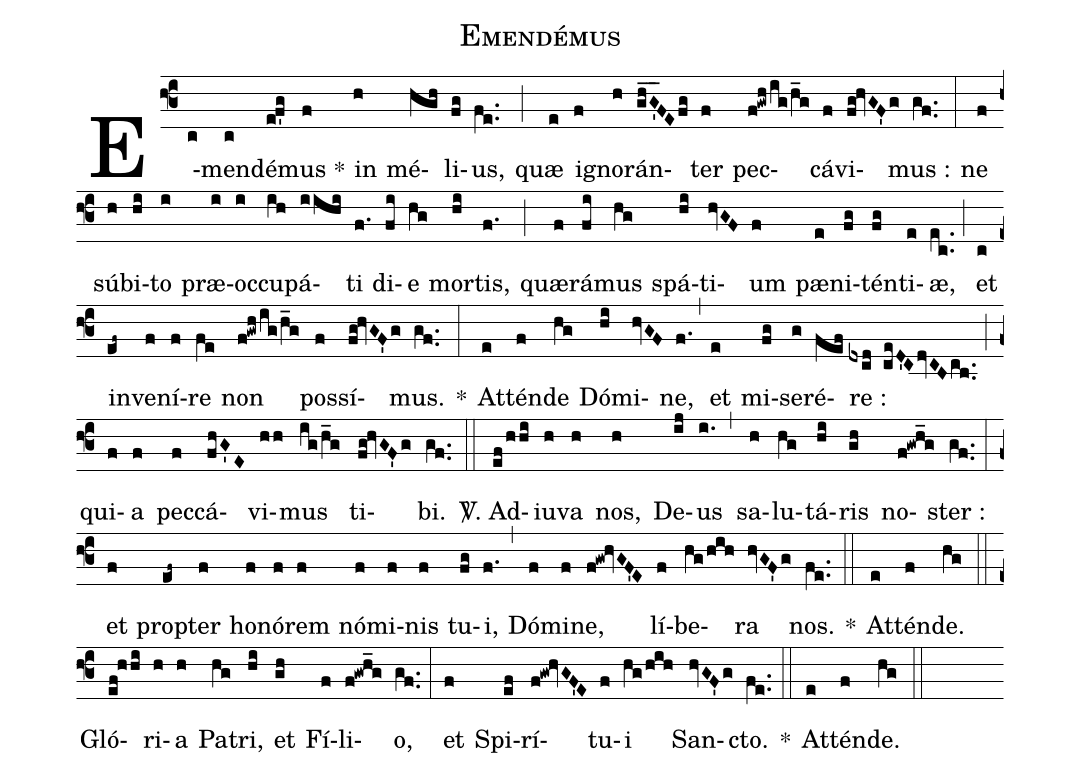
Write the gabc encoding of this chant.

name:Emendémus;
%%
(f3) E(c)men(c)dé(e!f'g)mus *(f) in(h) mé(hgh)li(fg)us,(fe..) (;) quæ(e) i(f)gno(h)rán(ghG'__FEfg)ter(f) pec(f!gwh/ig/h_g)cá(f)vi(fg!hvGF'g)mus :(gf..) (:)
ne(f) sú(h)bi(hi)to(i) præ(i)oc(i)cu(ih)pá(iihi)ti(f.) di(fi)e(hg) mor(hi)tis,(f.) (;) quæ(f)rá(fi)mus(hg) spá(hi)ti(hvGF)um(f) pæ(e)ni(fg)tén(fg)ti(e)æ,(ec..) (;) et(c) in(ef~)ve(f)ní(f)re(fe) non(f!gwh/ig/h_g) pos(f)sí(fg!hvGF'g)mus.(gf..) *(:)
At(e)tén(f)de(hg) Dó(hi)mi(hvGF)ne,(f.) (,) et(e) mi(fg)se(g)ré(fef)re :(dxcd ceD'CdvCBcb..) (;) qui(f)a(f) pec(f)cá(fhG'E)vi(hh)mus(ig/h_g) ti(fg!hvGF'g)bi.(gf..) (::)

<sp>V/</sp>. Ad(ef/hhi)iu(h)va(h) nos,(h) De(ij)us(i.) (,) sa(h)lu(hg)tá(hi)ris(gh) no(f!gwh_g)ster :(gf..) (:)
et(f) pro(ef~)pter(f) ho(f)nó(f)rem(f) nó(f)mi(f)nis(f) tu(fg)i,(f.) (,) Dó(f)mi(f)ne,(f!gw!hvGF'E) lí(f)be(hg/hih)ra(hvGF'g) nos.(fe..) *(::) At(e)tén(f)de.(hg) (::)

Gló(ef!hhi)ri(h)a(h) Pa(hg)tri,(hi) et(gh) Fí(f)li(f!gwh_g)o,(gf..) (:)
et(f) Spi(ef)rí(f!gw!hvGF'E)tu(f)i(hg/hih) San(hvGF'g)cto.(fe..) *(::) At(e)tén(f)de.(hg) (::)
